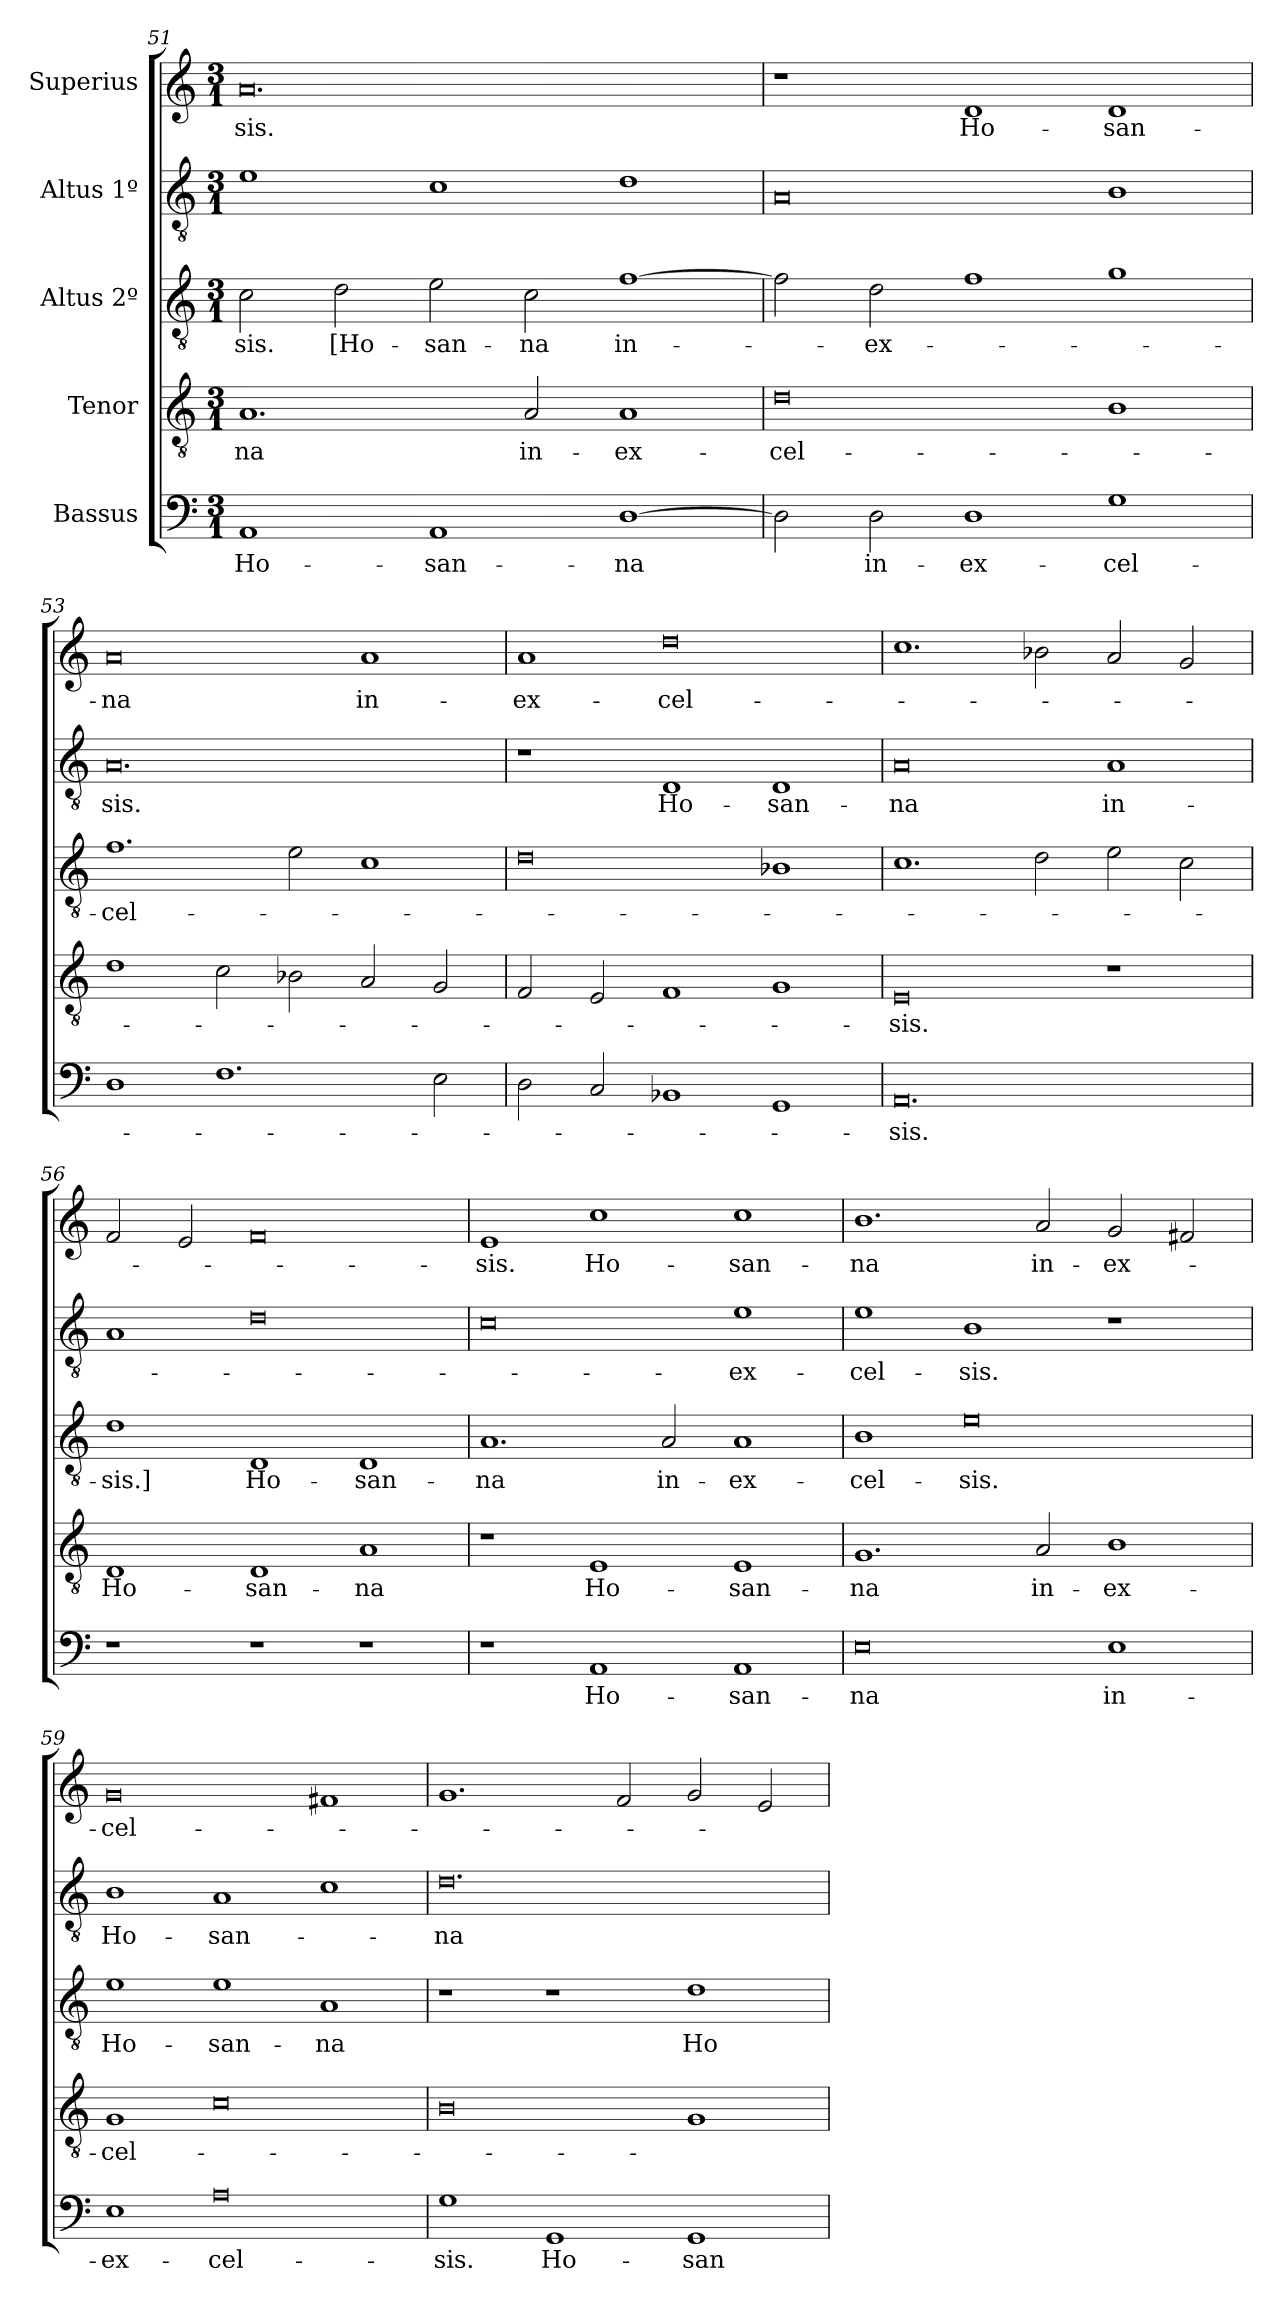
**kern	**text	**kern	**text	**kern	**text	**kern	**text	**kern	**text
*part5	*part5	*part4	*part4	*part3	*part3	*part2	*part2	*part1	*part1
*staff5	*staff5	*staff4	*staff4	*staff3	*staff3	*staff2	*staff2	*staff1	*staff1
*I"Bassus	*	*I"Tenor	*	*I"Altus 2º	*	*I"Altus 1º	*	*I"Superius	*
*clefF4	*	*clefGv2	*	*clefGv2	*	*clefGv2	*	*clefG2	*
*k[]	*	*k[]	*	*k[]	*	*k[]	*	*k[]	*
*M3/1	*	*M3/1	*	*M3/1	*	*M3/1	*	*M3/1	*
=51	=51	=51	=51	=51	=51	=51	=51	=51	=51
1AA/	Ho-	1.A/	-na	2c\	-sis.	1e\	.	0.a/	-sis.
.	.	.	.	2d\	[Ho-	.	.	.	.
1AA/	-san-	.	.	2e\	-san-	1c\	.	.	.
.	.	2A/	in-	2c\	-na	.	.	.	.
[1D\	-na	1A/	ex-	[1f\	in-	1d\	.	.	.
=52	=52	=52	=52	=52	=52	=52	=52	=52	=52
2D\]	.	0d\	-cel-	2f\]	.	0A/	.	1r	.
2D\	in-	.	.	2d\	ex-	.	.	.	.
1D\	ex-	.	.	1f\	.	.	.	1d/	Ho-
1G\	-cel-	1B\	.	1g\	.	1B\	.	1d/	-san-
=53	=53	=53	=53	=53	=53	=53	=53	=53	=53
1D\	.	1d\	.	1.f\	-cel-	0.A/	-sis.	0a/	-na
1.F\	.	2c\	.	.	.	.	.	.	.
.	.	2B-X\	.	2e\	.	.	.	.	.
.	.	2A/	.	1c\	.	.	.	1a/	in-
2E\	.	2G/	.	.	.	.	.	.	.
=54	=54	=54	=54	=54	=54	=54	=54	=54	=54
2D\	.	2F/	.	0d\	.	1r	.	1a/	ex-
2C/	.	2E/	.	.	.	.	.	.	.
1BB-X/	.	1F/	.	.	.	1D/	Ho-	0dd\	-cel-
1GG/	.	1G/	.	1B-X\	.	1D/	-san-	.	.
=55	=55	=55	=55	=55	=55	=55	=55	=55	=55
0.AA/	-sis.	0E/	-sis.	1.c\	.	0A/	-na	1.cc\	.
.	.	.	.	2d\	.	.	.	2b-X\	.
.	.	1r	.	2e\	.	1A/	in-	2a/	.
.	.	.	.	2c\	.	.	.	2g/	.
=56	=56	=56	=56	=56	=56	=56	=56	=56	=56
1r	.	1D/	Ho-	1d\	-sis.]	1A/	.	2f/	.
.	.	.	.	.	.	.	.	2e/	.
1r	.	1D/	-san-	1D/	Ho-	0d\	.	0f/	.
1r	.	1A/	-na	1D/	-san-	.	.	.	.
=57	=57	=57	=57	=57	=57	=57	=57	=57	=57
1r	.	1r	.	1.A/	-na	0c\	.	1e/	-sis.
1AA/	Ho-	1E/	Ho-	.	.	.	.	1cc\	Ho-
.	.	.	.	2A/	in-	.	.	.	.
1AA/	-san-	1E/	-san-	1A/	ex-	1e\	ex-	1cc\	-san-
=58	=58	=58	=58	=58	=58	=58	=58	=58	=58
0E\	-na	1.G/	-na	1B\	-cel-	1e\	-cel-	1.b\	-na
.	.	.	.	0e\	-sis.	1B\	-sis.	.	.
.	.	2A/	in-	.	.	.	.	2a/	in-
1E\	in-	1B\	ex-	.	.	1r	.	2g/	ex-
.	.	.	.	.	.	.	.	2f#X/	.
=59	=59	=59	=59	=59	=59	=59	=59	=59	=59
1E\	ex-	1G/	-cel-	1e\	Ho-	1B\	Ho-	0g/	-cel-
0A\	-cel-	0c\	.	1e\	-san-	1A/	-san-	.	.
.	.	.	.	1A/	-na	1c\	.	1f#X/	.
=60	=60	=60	=60	=60	=60	=60	=60	=60	=60
1G\	-sis.	0B\	.	1r	.	0.d\	-na	1.g/	.
1GG/	Ho-	.	.	1r	.	.	.	.	.
.	.	.	.	.	.	.	.	2f/	.
1GG/	-san-	1G/	.	1d\	Ho-	.	.	2g/	.
.	.	.	.	.	.	.	.	2e/	.
=	=	=	=	=	=	=	=	=	=
*-	*-	*-	*-	*-	*-	*-	*-	*-	*-
